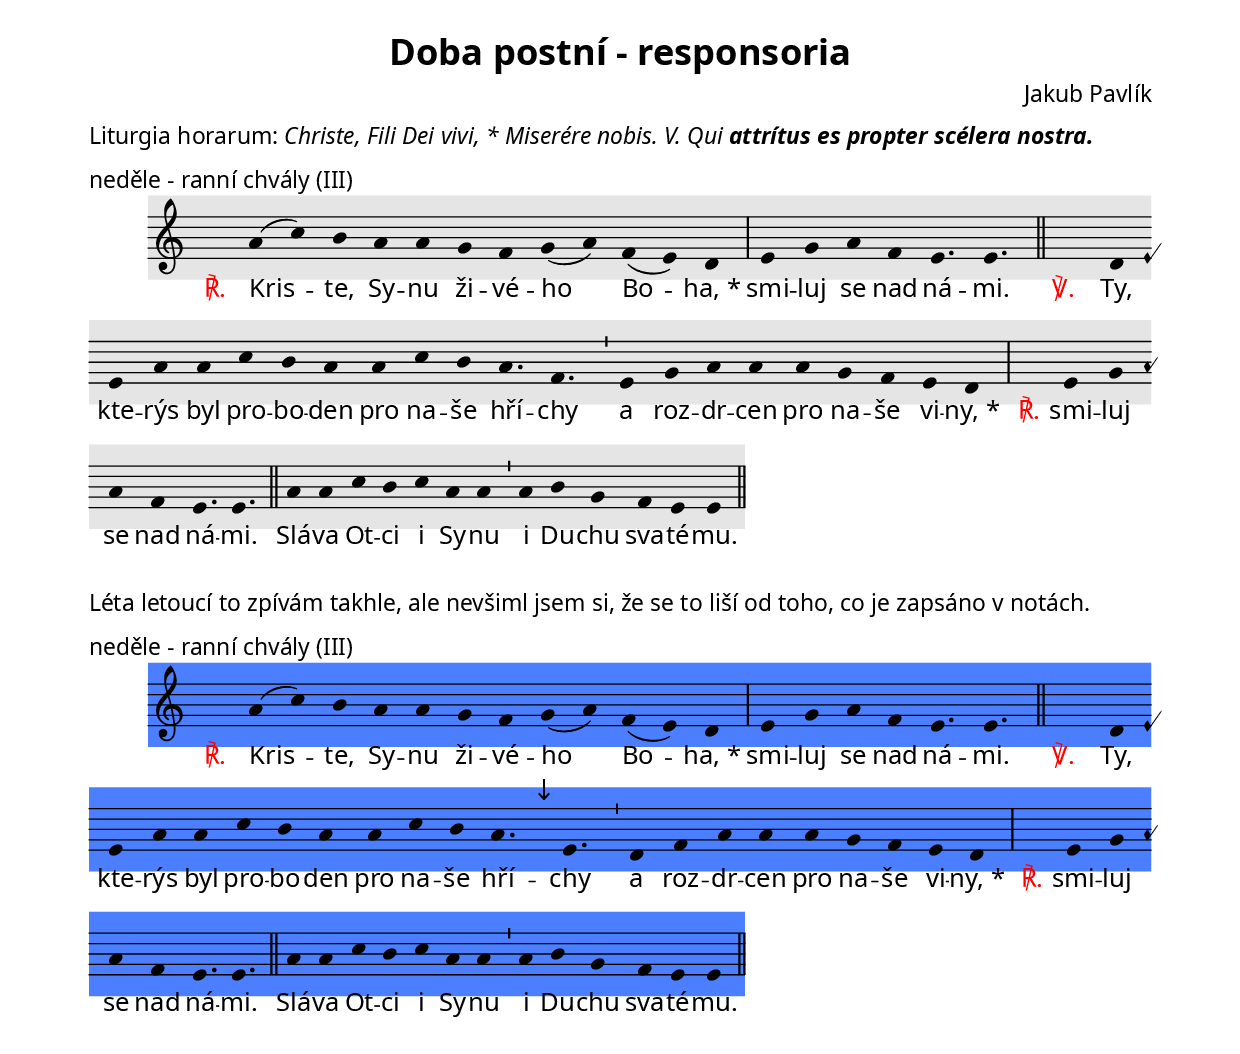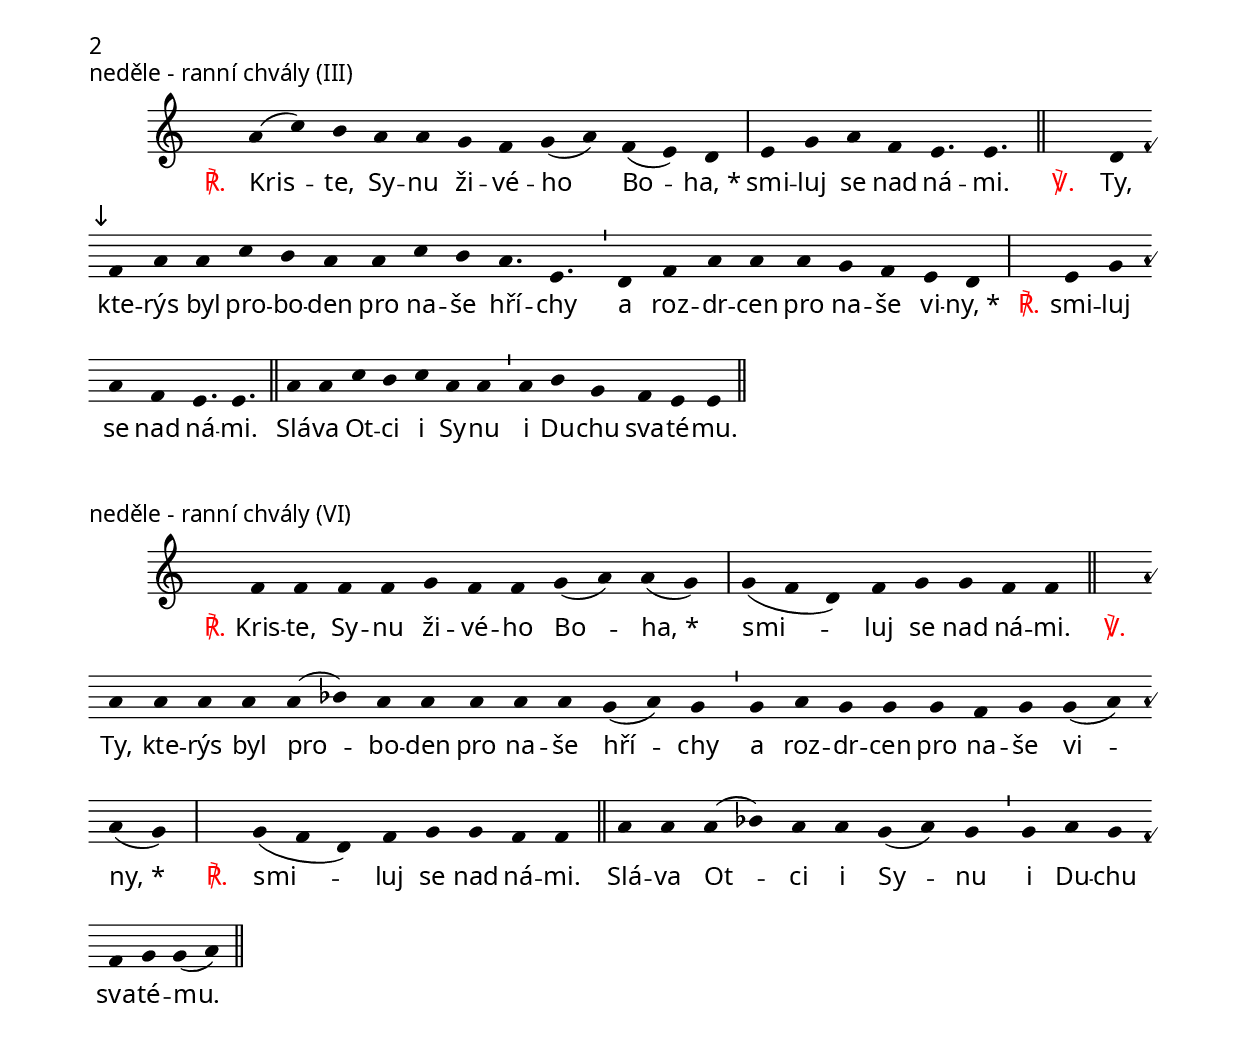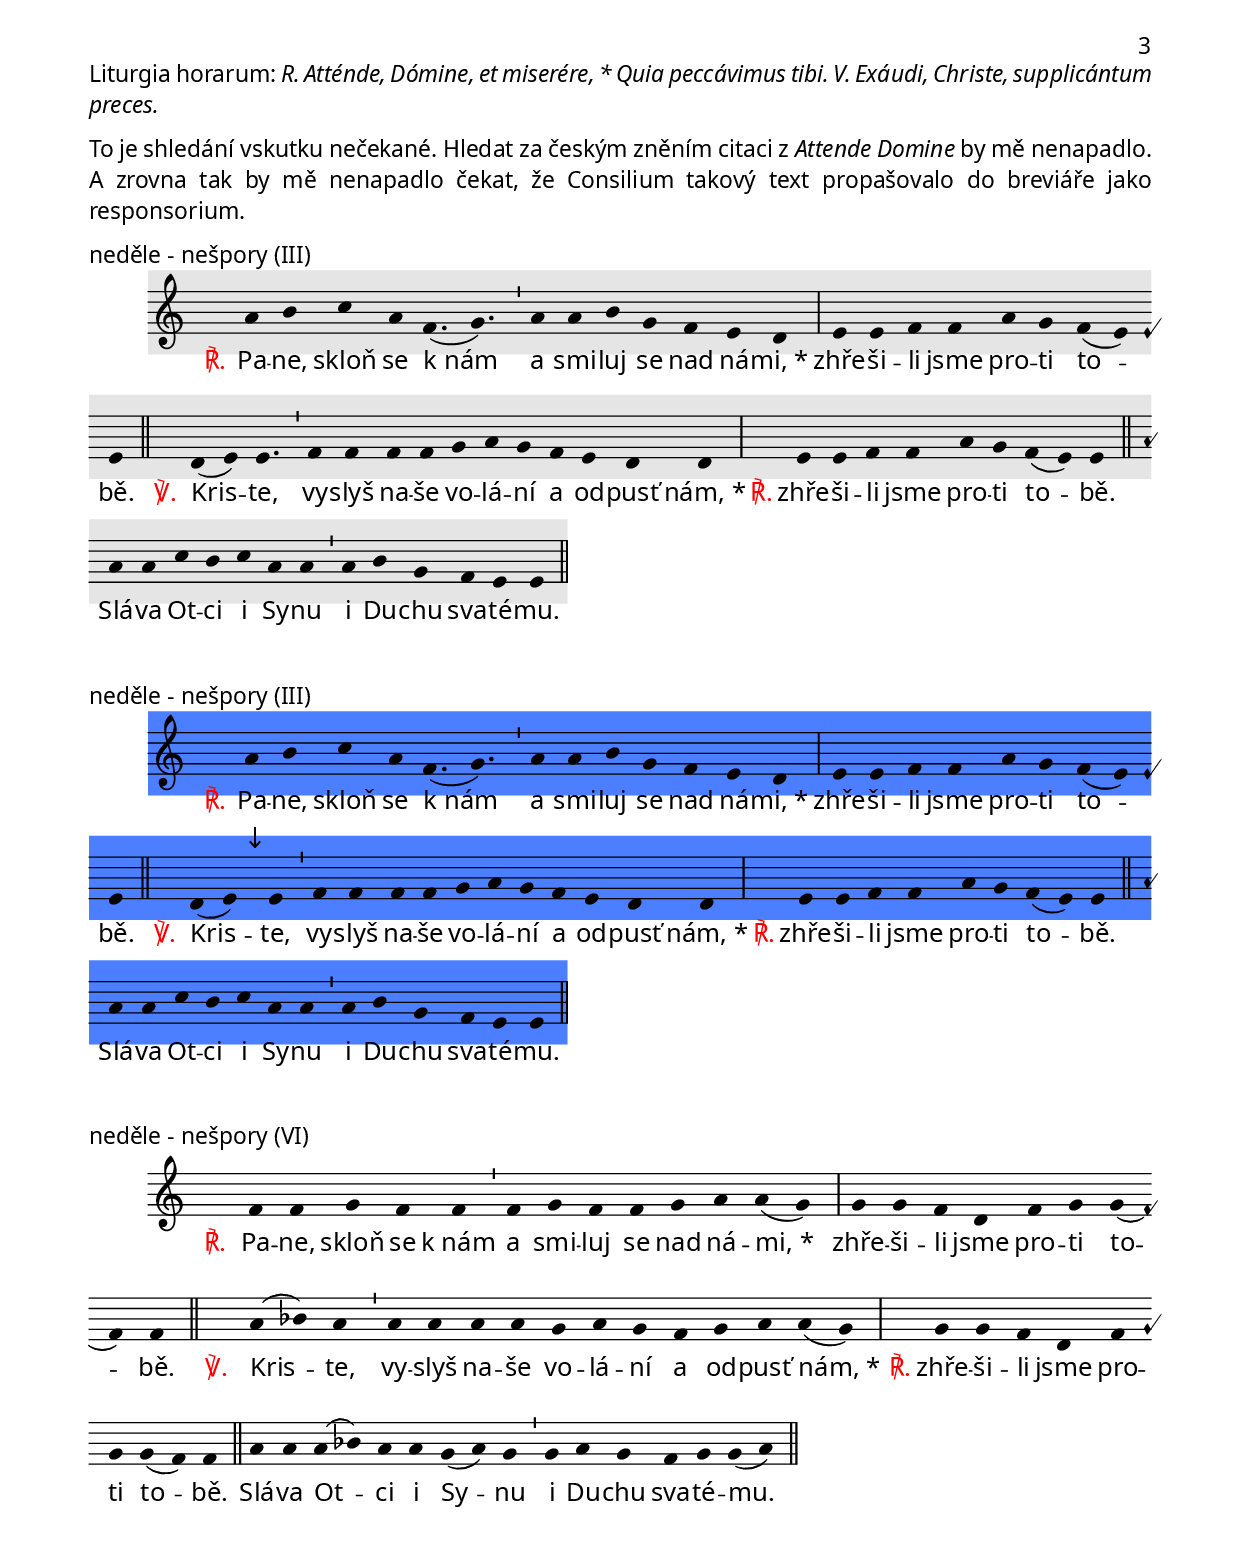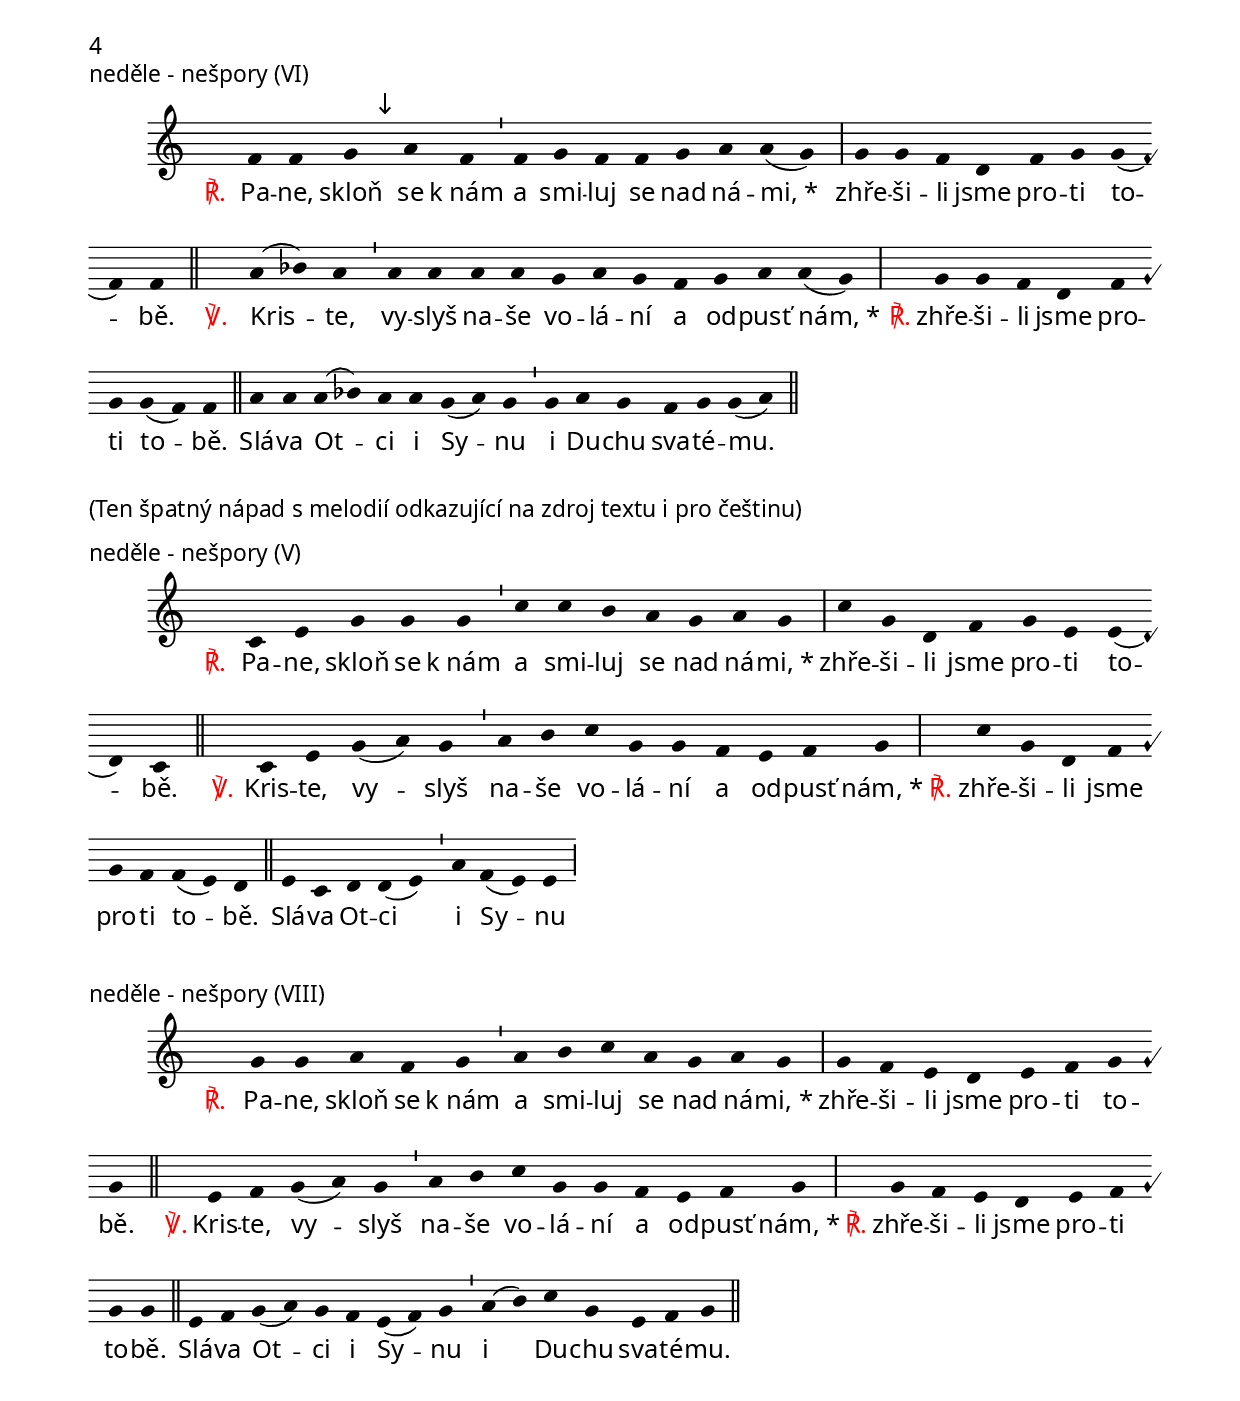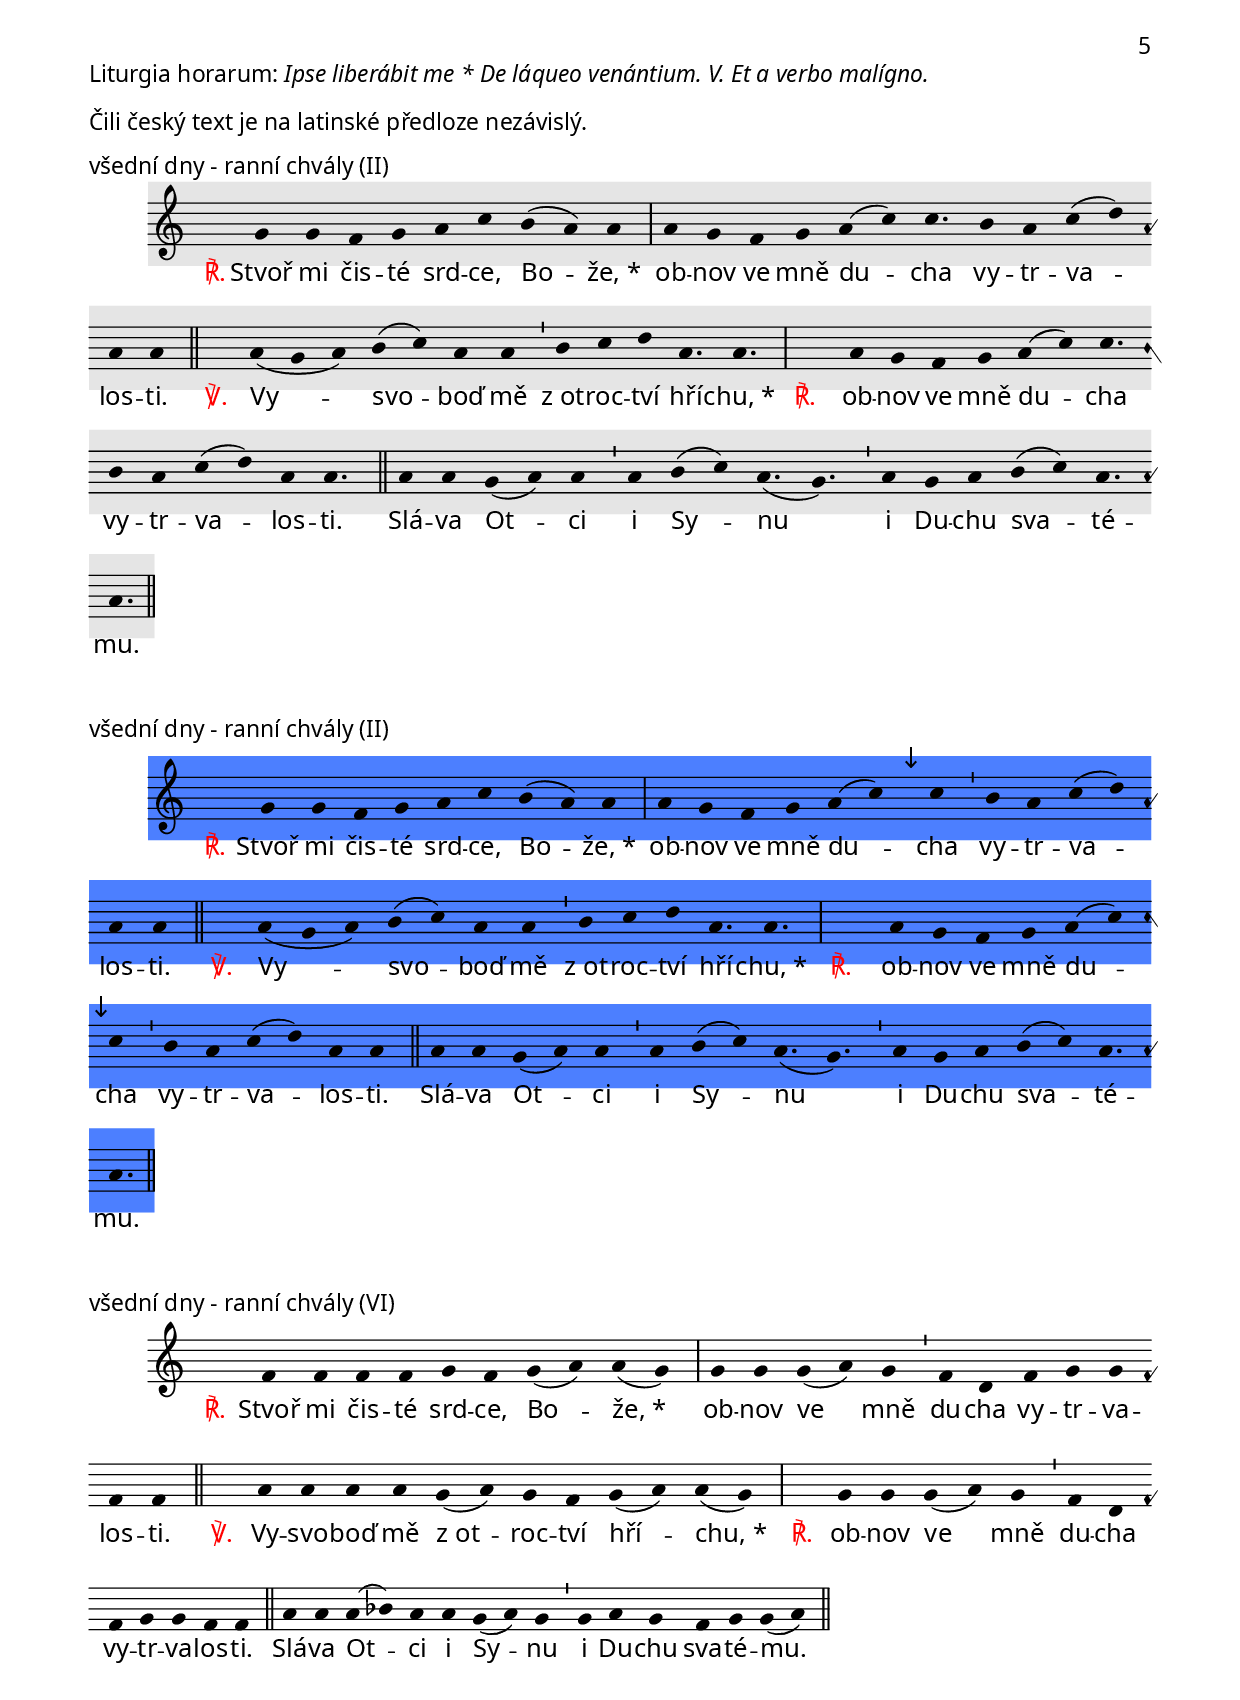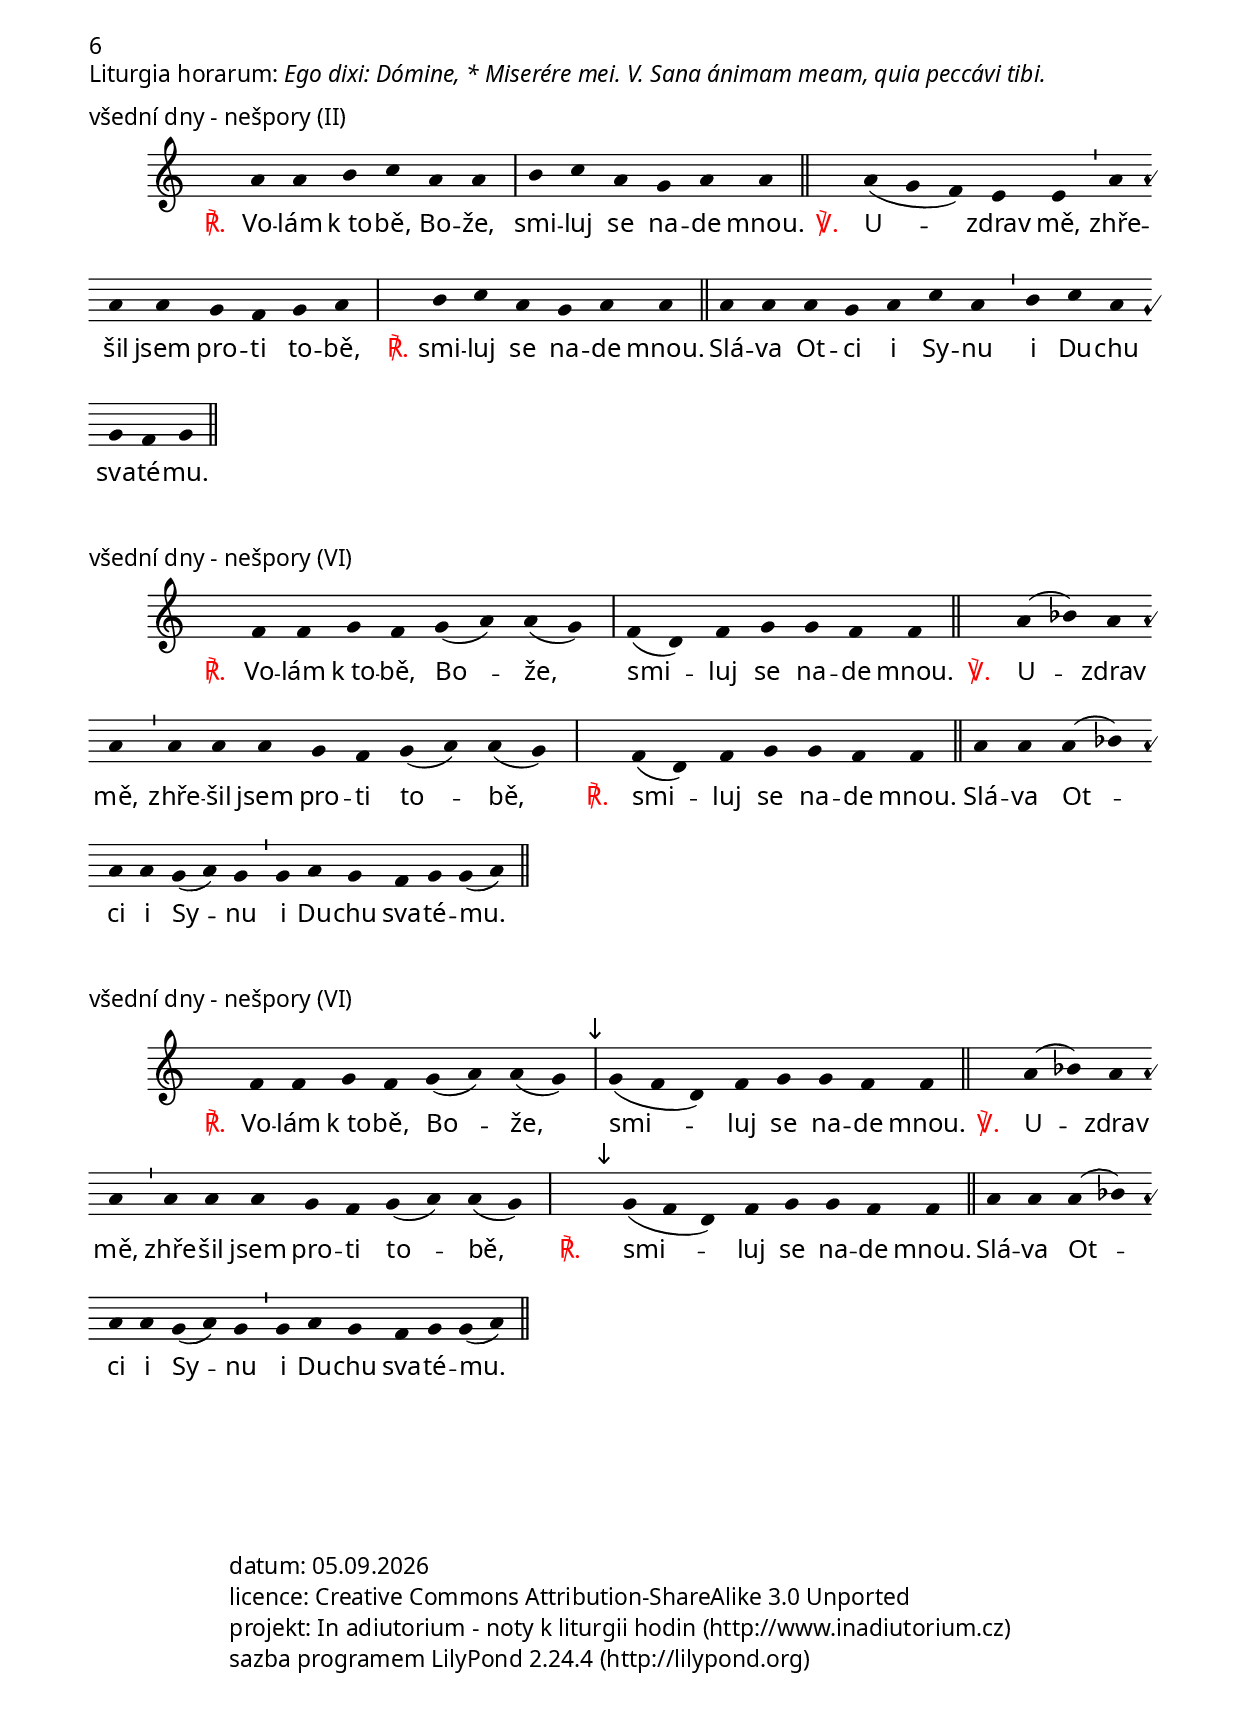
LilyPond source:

\version "2.12.3"

\header {
  title = "Doba postní - responsoria"
  composer = "Jakub Pavlík"
}

\include "spolecne.ly"
\include "dilyresponsorii.ly"

\paper {
  % neroztahovat noty na celou stranku, ale nechat misto dole:
  ragged-bottom = ##t
}

\markup\justify{
  Liturgia horarum:
  \italic{
    Christe, Fili Dei vivi, * Miserére nobis.
    V. Qui \bold{attrítus es propter scélera nostra.}
  }
}

\score {
  \relative c'' {
    \zvyraznovacSedy
    \choralniRezim

    \neviditelna a
    a4( c) b a a g f g( a) f( e) d \barMax
    e4 g a f e4. e \barFinalis

    \neviditelna d
    d4 e a a c b a a c b a4. f \barMin e4 g a a a g f e d \barMax
    \neviditelna e
    e4 g a f e4. e \barFinalis

    a4 a c b c a a \barMin
    a4 b g f e e \barFinalis
  }
  \addlyrics {
    \Response Kris -- te, Sy -- nu ži -- vé -- ho Bo -- ha,_*
    smi -- luj se nad ná -- mi.

    \Verse Ty, kte -- rýs byl pro -- bo -- den pro na -- še hří -- chy a roz -- dr -- cen pro na -- še vi -- ny,_*
    \Response smi -- luj se nad ná -- mi.

    \textRespDoxologie
  }
  \header {
    quid = "resp."
    modus = "III"
    titulus = "neděle - ranní chvály"
    piece = \markup\sestavTitulekRespII
    id = "ne-rch"
  }
}

\markup\justify{
  Léta letoucí to zpívám takhle, ale nevšiml jsem si,
  že se to liší od toho, co je zapsáno v notách.
}
\score {
  \relative c'' {
    \zvyraznovacModry
    \choralniRezim

    \neviditelna a
    a4( c) b a a g f g( a) f( e) d \barMax
    e4 g a f e4. e \barFinalis

    \neviditelna d
    d4 e a a c b a a c b a4. \mark\sipka e \barMin d4 f a a a g f e d \barMax
    \neviditelna e
    e4 g a f e4. e \barFinalis

    a4 a c b c a a \barMin
    a4 b g f e e \barFinalis
  }
  \addlyrics {
    \Response Kris -- te, Sy -- nu ži -- vé -- ho Bo -- ha,_*
    smi -- luj se nad ná -- mi.

    \Verse Ty, kte -- rýs byl pro -- bo -- den pro na -- še hří -- chy a roz -- dr -- cen pro na -- še vi -- ny,_*
    \Response smi -- luj se nad ná -- mi.

    \textRespDoxologie
  }
  \header {
    quid = "resp."
    modus = "III"
    titulus = "neděle - ranní chvály"
    piece = \markup\sestavTitulekRespII
    id = "ne-rch"
  }
}

\score {
  \relative c'' {
    \choralniRezim

    \neviditelna a
    a4( c) b a a g f g( a) f( e) d \barMax
    e4 g a f e4. e \barFinalis

    \neviditelna d
    d4 \mark\sipka f a a c b a a c b a4. e \barMin d4 f a a a g f e d \barMax
    \neviditelna e
    e4 g a f e4. e \barFinalis

    a4 a c b c a a \barMin
    a4 b g f e e \barFinalis
  }
  \addlyrics {
    \Response Kris -- te, Sy -- nu ži -- vé -- ho Bo -- ha,_*
    smi -- luj se nad ná -- mi.

    \Verse Ty, kte -- rýs byl pro -- bo -- den pro na -- še hří -- chy a roz -- dr -- cen pro na -- še vi -- ny,_*
    \Response smi -- luj se nad ná -- mi.

    \textRespDoxologie
  }
  \header {
    quid = "resp."
    modus = "III"
    titulus = "neděle - ranní chvály"
    piece = \markup\sestavTitulekRespII
    id = "ne-rch"
  }
}

\score {
  \relative c' {
      \choralniRezim

      % R
      \neviditelna f
      f4 f f f g f f g( a) a( g) \barMax
      g( f d) f g g f f \barFinalis
      % V
      \neviditelna f
      a4 a a a a( bes) a a a a a g( a) g \barMin
      g a g g g f g g( a) a( g) \barMax
      % R
      \neviditelna g
      g( f d) f g g f f \barFinalis
      % Slava
      \respVIdoxologie \barFinalis
    }
  \addlyrics {
    \Response Kris -- te, Sy -- nu ži -- vé -- ho Bo -- ha,_*
    smi -- luj se nad ná -- mi.
    \Verse Ty, kte -- rýs byl pro -- bo -- den pro na -- še hří -- chy
    a roz -- dr -- cen pro na -- še vi -- ny,_*
    \Response smi -- luj se nad ná -- mi.
    \textRespDoxologie
  }
  \header {
    quid = "resp."
    modus = "VI"
    titulus = "neděle - ranní chvály"
    piece = \markup\sestavTitulekRespII
    fial = "responsoria.ly#1ne-rch?jiny_vers"
    id = "ne-rch"
  }
}

\pageBreak

\markup\justify{
  Liturgia horarum:
  \italic{
    R. Atténde, Dómine, et miserére, * Quia peccávimus tibi.
    V. Exáudi, Christe, supplicántum preces.
  }
}
\markup\justify{
  To je shledání vskutku nečekané.
  Hledat za českým zněním citaci z \italic{Attende Domine}
  by mě nenapadlo.
  A zrovna tak by mě nenapadlo čekat, že Consilium takový text propašovalo
  do breviáře jako responsorium.
}

\score {
  \relative c'' {
    \zvyraznovacSedy
    \choralniRezim

    \neviditelna a
    a4 b c a f4.( g) \barMin a4 a b g f e d \barMax
    e4 e f f a g f( e) e \barFinalis

    \neviditelna d
    d4( e) e4. \barMin f4 f f f g a g f e d d \barMax
    \neviditelna e
    e4 e f f a g f( e) e \barFinalis \break

    a4 a c b c a a \barMin
    a4 b g f e e \barFinalis
  }
  \addlyrics {
    \Response Pa -- ne, skloň se k_nám a smi -- luj se nad ná -- mi,_*
    zhře -- ši -- li jsme pro -- ti to -- bě.

    \Verse Kris -- te, vy -- slyš na -- še vo -- lá -- ní a od -- pusť nám,_*
    \Response zhře -- ši -- li jsme pro -- ti to -- bě.

    \textRespDoxologie
  }
  \header {
    quid = "resp."
    modus = "III"
    titulus = "neděle - nešpory"
    piece = \markup\sestavTitulekRespII
    id = "ne-ne"
  }
}

\score {
  \relative c'' {
    \zvyraznovacModry
    \choralniRezim

    \neviditelna a
    a4 b c a f4.( g) \barMin a4 a b g f e d \barMax
    e4 e f f a g f( e) e \barFinalis

    \neviditelna d
    d4( e) \mark\sipka e \barMin f4 f f f g a g f e d d \barMax
    \neviditelna e
    e4 e f f a g f( e) e \barFinalis \break

    a4 a c b c a a \barMin
    a4 b g f e e \barFinalis
  }
  \addlyrics {
    \Response Pa -- ne, skloň se k_nám a smi -- luj se nad ná -- mi,_*
    zhře -- ši -- li jsme pro -- ti to -- bě.

    \Verse Kris -- te, vy -- slyš na -- še vo -- lá -- ní a od -- pusť nám,_*
    \Response zhře -- ši -- li jsme pro -- ti to -- bě.

    \textRespDoxologie
  }
  \header {
    quid = "resp."
    modus = "III"
    titulus = "neděle - nešpory"
    piece = \markup\sestavTitulekRespII
    id = "ne-ne"
  }
}

\score {
  \relative c' {
    \choralniRezim

    % R
    \neviditelna f
    f4 f g f f \barMin f g f f g a a( g) \barMax
    g g f d f g g( f) f \barFinalis
    % V
    \neviditelna a
    a( bes) a \barMin a a a a g a g f g a a( g) \barMax
    % R
    \neviditelna a
    g g f d f g g( f) f \barFinalis
    \respVIdoxologie \barFinalis
  }
  \addlyrics {
    \Response Pa -- ne, skloň se k_nám a smi -- luj se nad ná -- mi,_*
    zhře -- ši -- li jsme pro -- ti to -- bě.
    \Verse Kris -- te, vy -- slyš na -- še vo -- lá -- ní a od -- pusť nám,_*
    \Response zhře -- ši -- li jsme pro -- ti to -- bě.
    \textRespDoxologie
  }
  \header {
    quid = "resp."
    modus = "VI"
    titulus = "neděle - nešpory"
    piece = \markup\sestavTitulekRespII
    id = "ne-ne"
  }
}

\score {
  \relative c' {
    \choralniRezim

    % R
    \neviditelna f
    f4 f g \mark\sipka a f \barMin f g f f g a a( g) \barMax
    g g f d f g g( f) f \barFinalis
    % V
    \neviditelna a
    a( bes) a \barMin a a a a g a g f g a a( g) \barMax
    % R
    \neviditelna a
    g g f d f g g( f) f \barFinalis
    \respVIdoxologie \barFinalis
  }
  \addlyrics {
    \Response Pa -- ne, skloň se k_nám a smi -- luj se nad ná -- mi,_*
    zhře -- ši -- li jsme pro -- ti to -- bě.
    \Verse Kris -- te, vy -- slyš na -- še vo -- lá -- ní a od -- pusť nám,_*
    \Response zhře -- ši -- li jsme pro -- ti to -- bě.
    \textRespDoxologie
  }
  \header {
    quid = "resp."
    modus = "VI"
    titulus = "neděle - nešpory"
    piece = \markup\sestavTitulekRespII
    id = "ne-ne"
  }
}

\markup\justify{
  (Ten špatný nápad s melodií odkazující na zdroj textu
  i pro češtinu)
}
\score {
  \relative c' {
    \choralniRezim

    % R
    \neviditelna f
    c4 e g g g \barMin c c b a g a g \barMax
    c g d f g e e( d) c \barFinalis
    % V
    \neviditelna d
    c e g( a) g \barMin a b c g g f e f g \barMax
    % R
    \neviditelna g
    c g d f g f f( e) d \barFinalis
    e c d d( e) \barMin a f( e) e \barMaior
  }
  \addlyrics {
    \Response Pa -- ne, skloň se k_nám a smi -- luj se nad ná -- mi,_*
    zhře -- ši -- li jsme pro -- ti to -- bě.
    \Verse Kris -- te, vy -- slyš na -- še vo -- lá -- ní a od -- pusť nám,_*
    \Response zhře -- ši -- li jsme pro -- ti to -- bě.
    \textRespDoxologie
  }
  \header {
    quid = "resp."
    modus = "V"
    titulus = "neděle - nešpory"
    piece = \markup\sestavTitulekRespII
    id = "ne-ne"
  }
}

\score {
  \relative c'' {
    \choralniRezim

    \neviditelna g
    g4 g a f g \barMin a b c a g a g \barMax
    g f e d e f g g \barFinalis

    \neviditelna g
    e f g( a) g \barMin a b c g g f e f g \barMax
    \neviditelna g
    g f e d e f g g \barFinalis

    e f g( a) g f e( f) g \barMin
    a( b) c g e f g \barFinalis
  }
  \addlyrics {
    \Response Pa -- ne, skloň se k_nám a smi -- luj se nad ná -- mi,_*
    zhře -- ši -- li jsme pro -- ti to -- bě.

    \Verse Kris -- te, vy -- slyš na -- še vo -- lá -- ní a od -- pusť nám,_*
    \Response zhře -- ši -- li jsme pro -- ti to -- bě.

    \textRespDoxologie
  }
  \header {
    quid = "resp."
    modus = "VIII"
    titulus = "neděle - nešpory"
    piece = \markup\sestavTitulekRespII
    id = "ne-ne"
  }
}

\pageBreak

\markup\justify{
  Liturgia horarum:
  \italic{
    Ipse liberábit me * De láqueo venántium.
    V. Et a verbo malígno.
  }
}
\markup{
  Čili český text je na latinské předloze nezávislý.
}

\score {
  \relative c'' {
    \zvyraznovacSedy
    \choralniRezim

    \neviditelna g
    g4 g f g a c b( a) a \barMax
    a4 g f g a( c) c4. b4 a c( d) a a \barFinalis

    \neviditelna  a
    a4( g a) b( c) a a \barMin b4 c d a4. a \barMax
    \neviditelna a
    a4 g f g a( c) c4. b4 a c( d) a a4. \barFinalis

    a4 a g( a) a \barMin a4 b( c) a4.( g) \barMin a4 g a b( c) a4. a \barFinalis
  }
  \addlyrics {
    \Response Stvoř mi čis -- té srd -- ce, Bo -- že,_*
    ob -- nov ve mně du -- cha vy -- tr -- va -- los -- ti.

    \Verse Vy -- svo -- boď mě z_ot -- roc -- tví hří -- chu,_*
    \Response ob -- nov ve mně du -- cha vy -- tr -- va -- los -- ti.

    \textRespDoxologie
  }
  \header {
    quid = "resp."
    modus = "II"
    titulus = "všední dny - ranní chvály"
    piece = \markup\sestavTitulekRespII
    id = "fe-rch"
  }
}

\score {
  \relative c'' {
    \zvyraznovacModry
    \choralniRezim

    \neviditelna g
    g4 g f g a c b( a) a \barMax
    a4 g f g a( c) \mark\sipka c \barMin b4 a c( d) a a \barFinalis

    \neviditelna  a
    a4( g a) b( c) a a \barMin b4 c d a4. a \barMax
    \neviditelna a
    a4 g f g a( c) \mark\sipka c \barMin b4 a c( d) a a \barFinalis

    a4 a g( a) a \barMin a4 b( c) a4.( g) \barMin a4 g a b( c) a4. a \barFinalis
  }
  \addlyrics {
    \Response Stvoř mi čis -- té srd -- ce, Bo -- že,_*
    ob -- nov ve mně du -- cha vy -- tr -- va -- los -- ti.

    \Verse Vy -- svo -- boď mě z_ot -- roc -- tví hří -- chu,_*
    \Response ob -- nov ve mně du -- cha vy -- tr -- va -- los -- ti.

    \textRespDoxologie
  }
  \header {
    quid = "resp."
    modus = "II"
    titulus = "všední dny - ranní chvály"
    piece = \markup\sestavTitulekRespII
    id = "fe-rch"
  }
}

\score {
  \relative c' {
    \choralniRezim

    % R
    \neviditelna f
    f4 f f f g f g( a) a( g) \barMax
    g g g( a) g \barMin f d f g g f f \barFinalis
    % V
    \neviditelna  a
    a4 a a a g( a) g f g( a) a( g) \barMax
    % R
    \neviditelna a
    g g g( a) g \barMin f d f g g f f \barFinalis
    \respVIdoxologie \barFinalis
  }
  \addlyrics {
    \Response Stvoř mi čis -- té srd -- ce, Bo -- že,_*
    ob -- nov ve mně du -- cha vy -- tr -- va -- los -- ti.
    \Verse Vy -- svo -- boď mě z_ot -- roc -- tví hří -- chu,_*
    \Response ob -- nov ve mně du -- cha vy -- tr -- va -- los -- ti.
    \textRespDoxologie
  }
  \header {
    quid = "resp."
    modus = "VI"
    titulus = "všední dny - ranní chvály"
    piece = \markup\sestavTitulekRespII
    id = "fe-rch"
  }
}

\pageBreak

\markup\justify{
  Liturgia horarum:
  \italic{
    Ego dixi: Dómine, * Miserére mei.
    V. Sana ánimam meam, quia peccávi tibi.
  }
}

\score {
  \relative c'' {
    \choralniRezim

    \neviditelna a
    a4 a b c a a \barMax
    b4 c a g a a \barFinalis

    \neviditelna a
    a4( g f) e e \barMin a4 a a g f g a \barMax
    \neviditelna b
    b4 c a g a a \barFinalis

    a4 a a g a c a \barMin b c a g f g \barFinalis
  }
  \addlyrics {
    \Response Vo -- lám k_to -- bě, Bo -- že,
    smi -- luj se na -- de mnou.

    \Verse U -- zdrav mě, zhře -- šil jsem pro -- ti to -- bě,
    \Response smi -- luj se na -- de mnou.

    \textRespDoxologie
  }
  \header {
    quid = "resp."
    modus = "II"
    titulus = "všední dny - nešpory"
    piece = \markup\sestavTitulekRespII
    id = "fe-ne"
  }
}

\score {
  \relative c' {
    \choralniRezim

    % R
    \neviditelna f
    f4 f g f g( a) a( g) \barMax
    f( d) f g g f f \barFinalis
    % V
    \neviditelna a
    a4( bes) a a \barMin a a a g f g( a) a( g) \barMax
    % R
    \neviditelna a
    f( d) f g g f f \barFinalis
    \respVIdoxologie \barFinalis
  }
  \addlyrics {
    \Response Vo -- lám k_to -- bě, Bo -- že,
    smi -- luj se na -- de mnou.
    \Verse U -- zdrav mě, zhře -- šil jsem pro -- ti to -- bě,
    \Response smi -- luj se na -- de mnou.
    \textRespDoxologie
  }
  \header {
    quid = "resp."
    modus = "VI"
    titulus = "všední dny - nešpory"
    piece = \markup\sestavTitulekRespII
    id = "fe-ne"
  }
}

\score {
  \relative c' {
    \choralniRezim

    % R
    \neviditelna f
    f4 f g f g( a) a( g) \barMax
    \mark\sipka g( f d) f g g f f \barFinalis
    % V
    \neviditelna a
    a4( bes) a a \barMin a a a g f g( a) a( g) \barMax
    % R
    \neviditelna a
    \mark\sipka g( f d) f g g f f \barFinalis
    \respVIdoxologie \barFinalis
  }
  \addlyrics {
    \Response Vo -- lám k_to -- bě, Bo -- že,
    smi -- luj se na -- de mnou.
    \Verse U -- zdrav mě, zhře -- šil jsem pro -- ti to -- bě,
    \Response smi -- luj se na -- de mnou.
    \textRespDoxologie
  }
  \header {
    quid = "resp."
    modus = "VI"
    titulus = "všední dny - nešpory"
    fial = "responsoria.ly#1st-ne?cast=2"
    piece = \markup\sestavTitulekRespII
    id = "fe-ne"
  }
}
